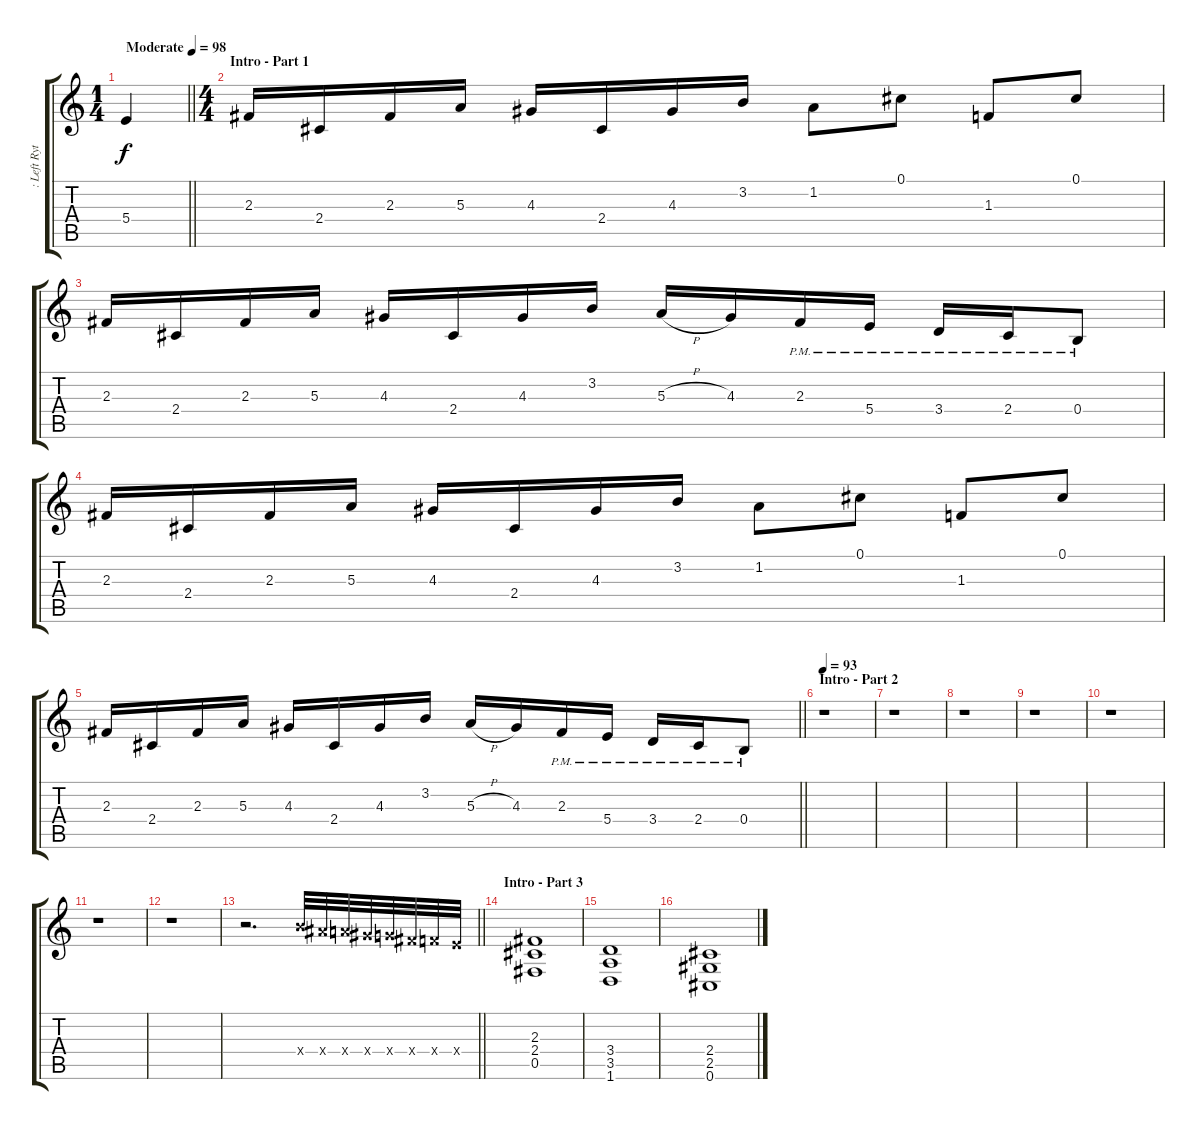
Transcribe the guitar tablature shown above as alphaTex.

\track (": Left Rythm Guitar :." ": Left Ryt") {instrument distortionguitar}
\staff {score tabs}
\tuning (Db4 Ab3 E3 B2 Gb2 Db2) {hide}
\ts (1 4)
\tempo (98 "Moderate")
\clef g2
\barLineRight lightlight
\ks c
5.4.4{dy f instrument distortionguitar} |
\ts (4 4)
\section ("" "Intro - Part 1")
2.3.16 2.4.16 2.3.16 5.3.16 4.3.16 2.4.16 4.3.16 3.2.16 1.2.8 0.1.8 1.3.8 0.1.8 |
2.3.16 2.4.16 2.3.16 5.3.16 4.3.16 2.4.16 4.3.16 3.2.16 5.3{h}.16 4.3.16 2.3{pm}.16 5.4{pm}.16 3.4{pm}.16 2.4{pm}.16 0.4{pm}.8 |
2.3.16 2.4.16 2.3.16 5.3.16 4.3.16 2.4.16 4.3.16 3.2.16 1.2.8 0.1.8 1.3.8 0.1.8 |
\barLineRight lightlight
2.3.16 2.4.16 2.3.16 5.3.16 4.3.16 2.4.16 4.3.16 3.2.16 5.3{h}.16 4.3.16 2.3{pm}.16 5.4{pm}.16 3.4{pm}.16 2.4{pm}.16 0.4{pm}.8 |
\section ("" "Intro - Part 2")
\tempo 93
r.1 |
r.1 |
r.1 |
r.1 |
r.1 |
r.1 |
r.1 |
\barLineRight lightlight
r.2{d} 12.4{x}.32 11.4{x}.32 10.4{x}.32 9.4{x}.32 8.4{x}.32 7.4{x}.32 6.4{x}.32 5.4{x}.32 |
\section ("" "Intro - Part 3")
(2.3 2.4 0.5).1 |
(3.4 3.5 1.6).1 |
(2.4 2.5 0.6).1
